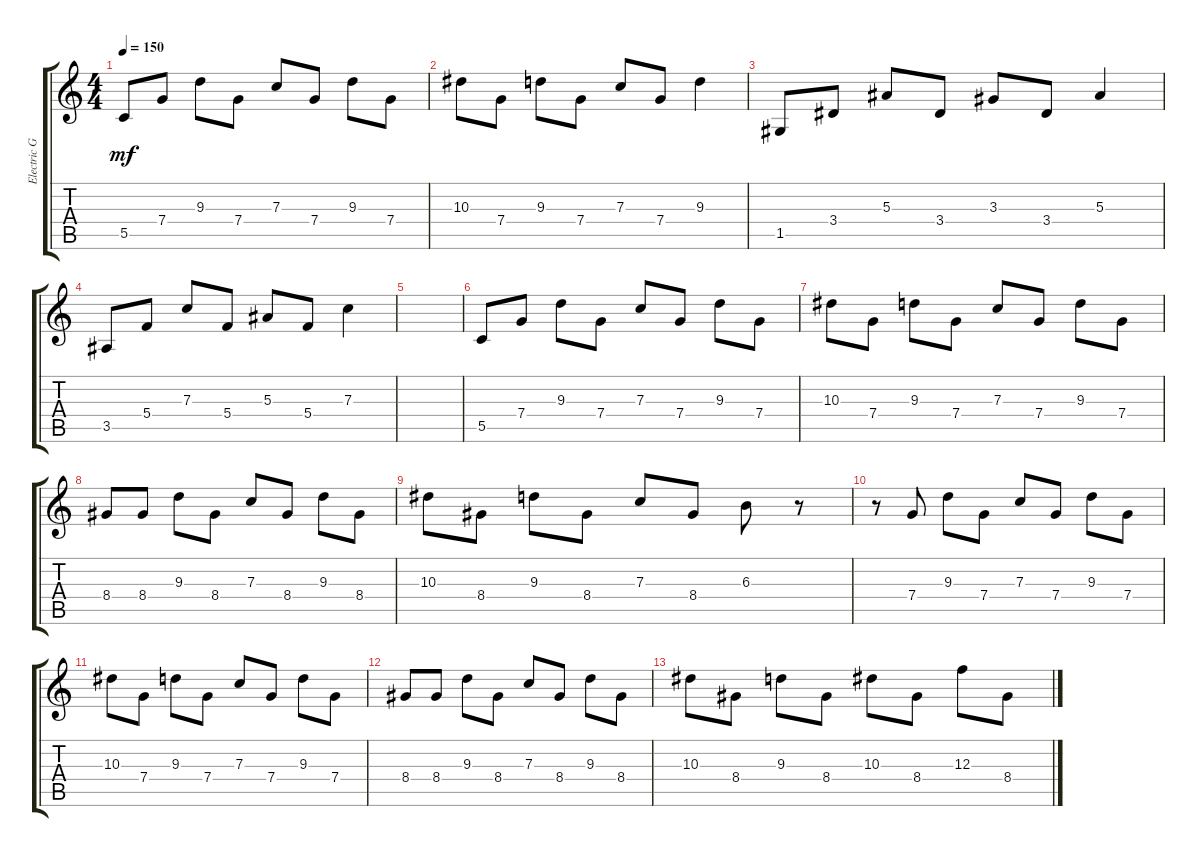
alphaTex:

\track ("Electric Guitar" "Electric G") {instrument distortionguitar}
\staff {score tabs}
\tuning (D4 A3 F3 C3 G2 C2) {hide}
\ts (4 4)
\tempo 150
\clef g2
\ks c
5.5.8{dy mf instrument distortionguitar} 7.4.8 9.3.8 7.4.8 7.3.8 7.4.8 9.3.8 7.4.8 |
10.3.8 7.4.8 9.3.8 7.4.8 7.3.8 7.4.8 9.3.4 |
1.5.8 3.4.8 5.3.8 3.4.8 3.3.8 3.4.8 5.3.4 |
3.5.8 5.4.8 7.3.8 5.4.8 5.3.8 5.4.8 7.3.4 |
|
5.5.8 7.4.8 9.3.8 7.4.8 7.3.8 7.4.8 9.3.8 7.4.8 |
10.3.8 7.4.8 9.3.8 7.4.8 7.3.8 7.4.8 9.3.8 7.4.8 |
8.4.8 8.4.8 9.3.8 8.4.8 7.3.8 8.4.8 9.3.8 8.4.8 |
10.3.8 8.4.8 9.3.8 8.4.8 7.3.8 8.4.8 6.3.8 r.8 |
r.8 7.4.8 9.3.8 7.4.8 7.3.8 7.4.8 9.3.8 7.4.8 |
10.3.8 7.4.8 9.3.8 7.4.8 7.3.8 7.4.8 9.3.8 7.4.8 |
8.4.8 8.4.8 9.3.8 8.4.8 7.3.8 8.4.8 9.3.8 8.4.8 |
10.3.8 8.4.8 9.3.8 8.4.8 10.3.8 8.4.8 12.3.8 8.4.8
